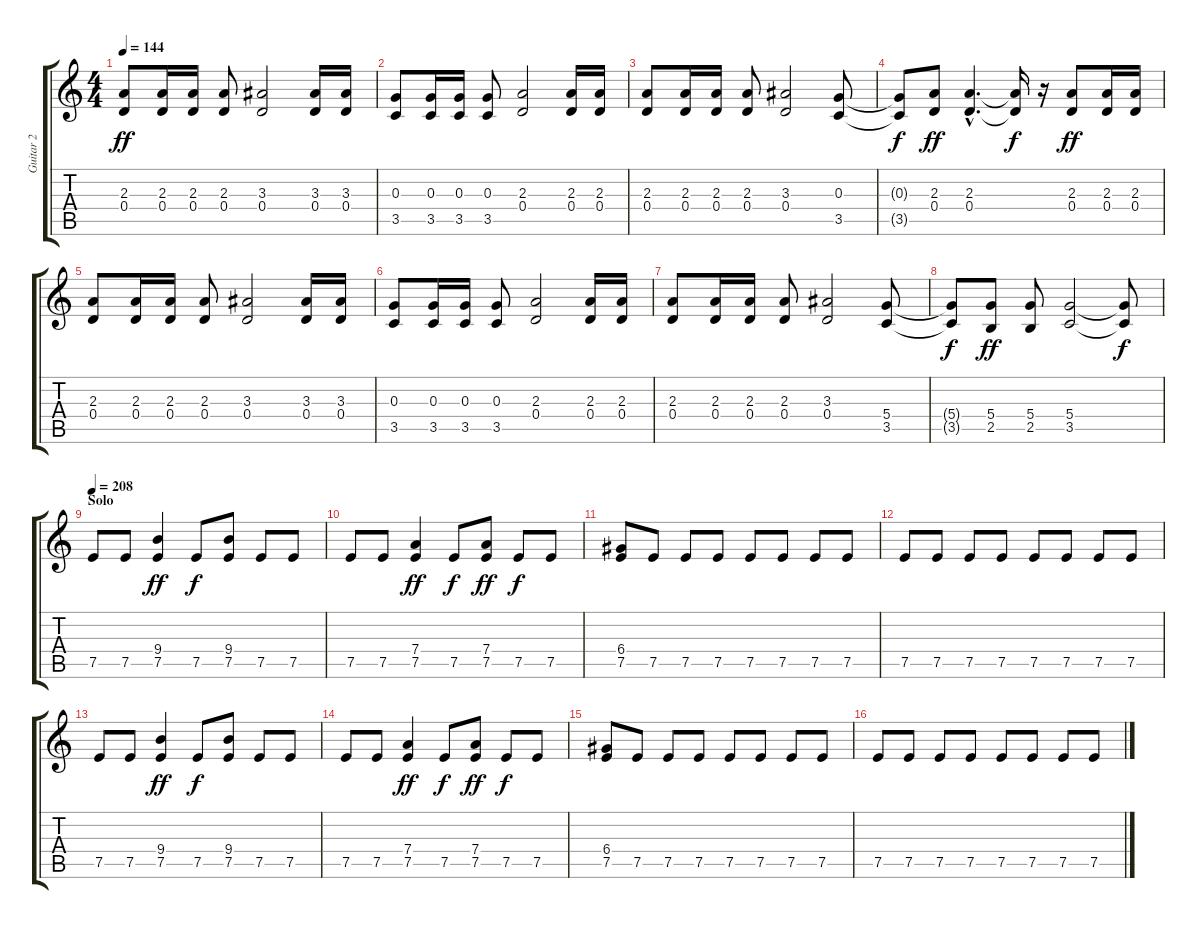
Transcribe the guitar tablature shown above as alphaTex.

\track ("Guitar 2" "Guitar 2") {instrument distortionguitar}
\staff {score tabs}
\tuning (E4 B3 G3 D3 A2 E2) {hide}
\ts (4 4)
\tempo 144
\clef g2
\ks c
(2.3 0.4).8{dy ff} (2.3 0.4).16 (2.3 0.4).16 (2.3 0.4).8 (3.3 0.4).2 (3.3 0.4).16 (3.3 0.4).16 |
(0.3 3.5).8 (0.3 3.5).16 (0.3 3.5).16 (0.3 3.5).8 (2.3 0.4).2 (2.3 0.4).16 (2.3 0.4).16 |
(2.3 0.4).8 (2.3 0.4).16 (2.3 0.4).16 (2.3 0.4).8 (3.3 0.4).2 (0.3 3.5).8 |
(0.3{t} 3.5{t}).8{dy f} (2.3 0.4).8{dy ff} (2.3{hac} 0.4{hac}).4{d} (2.3{t} 0.4{t}).16{dy f} r.16 (2.3 0.4).8{dy ff} (2.3 0.4).16 (2.3 0.4).16 |
(2.3 0.4).8 (2.3 0.4).16 (2.3 0.4).16 (2.3 0.4).8 (3.3 0.4).2 (3.3 0.4).16 (3.3 0.4).16 |
(0.3 3.5).8 (0.3 3.5).16 (0.3 3.5).16 (0.3 3.5).8 (2.3 0.4).2 (2.3 0.4).16 (2.3 0.4).16 |
(2.3 0.4).8 (2.3 0.4).16 (2.3 0.4).16 (2.3 0.4).8 (3.3 0.4).2 (5.4 3.5).8 |
(5.4{t} 3.5{t}).8{dy f} (5.4 2.5).8{dy ff} (5.4 2.5).8 (5.4 3.5).2 (5.4{t} 3.5{t}).8{dy f} |
\section ("" "Solo")
\tempo 204
\tempo 208
7.5.8 7.5.8 (9.4 7.5).4{dy ff} 7.5.8{dy f} (9.4 7.5).8 7.5.8 7.5.8 |
7.5.8 7.5.8 (7.4 7.5).4{dy ff} 7.5.8{dy f} (7.4 7.5).8{dy ff} 7.5.8{dy f} 7.5.8 |
(6.4 7.5).8 7.5.8 7.5.8 7.5.8 7.5.8 7.5.8 7.5.8 7.5.8 |
7.5.8 7.5.8 7.5.8 7.5.8 7.5.8 7.5.8 7.5.8 7.5.8 |
7.5.8 7.5.8 (9.4 7.5).4{dy ff} 7.5.8{dy f} (9.4 7.5).8 7.5.8 7.5.8 |
7.5.8 7.5.8 (7.4 7.5).4{dy ff} 7.5.8{dy f} (7.4 7.5).8{dy ff} 7.5.8{dy f} 7.5.8 |
(6.4 7.5).8 7.5.8 7.5.8 7.5.8 7.5.8 7.5.8 7.5.8 7.5.8 |
7.5.8 7.5.8 7.5.8 7.5.8 7.5.8 7.5.8 7.5.8 7.5.8
